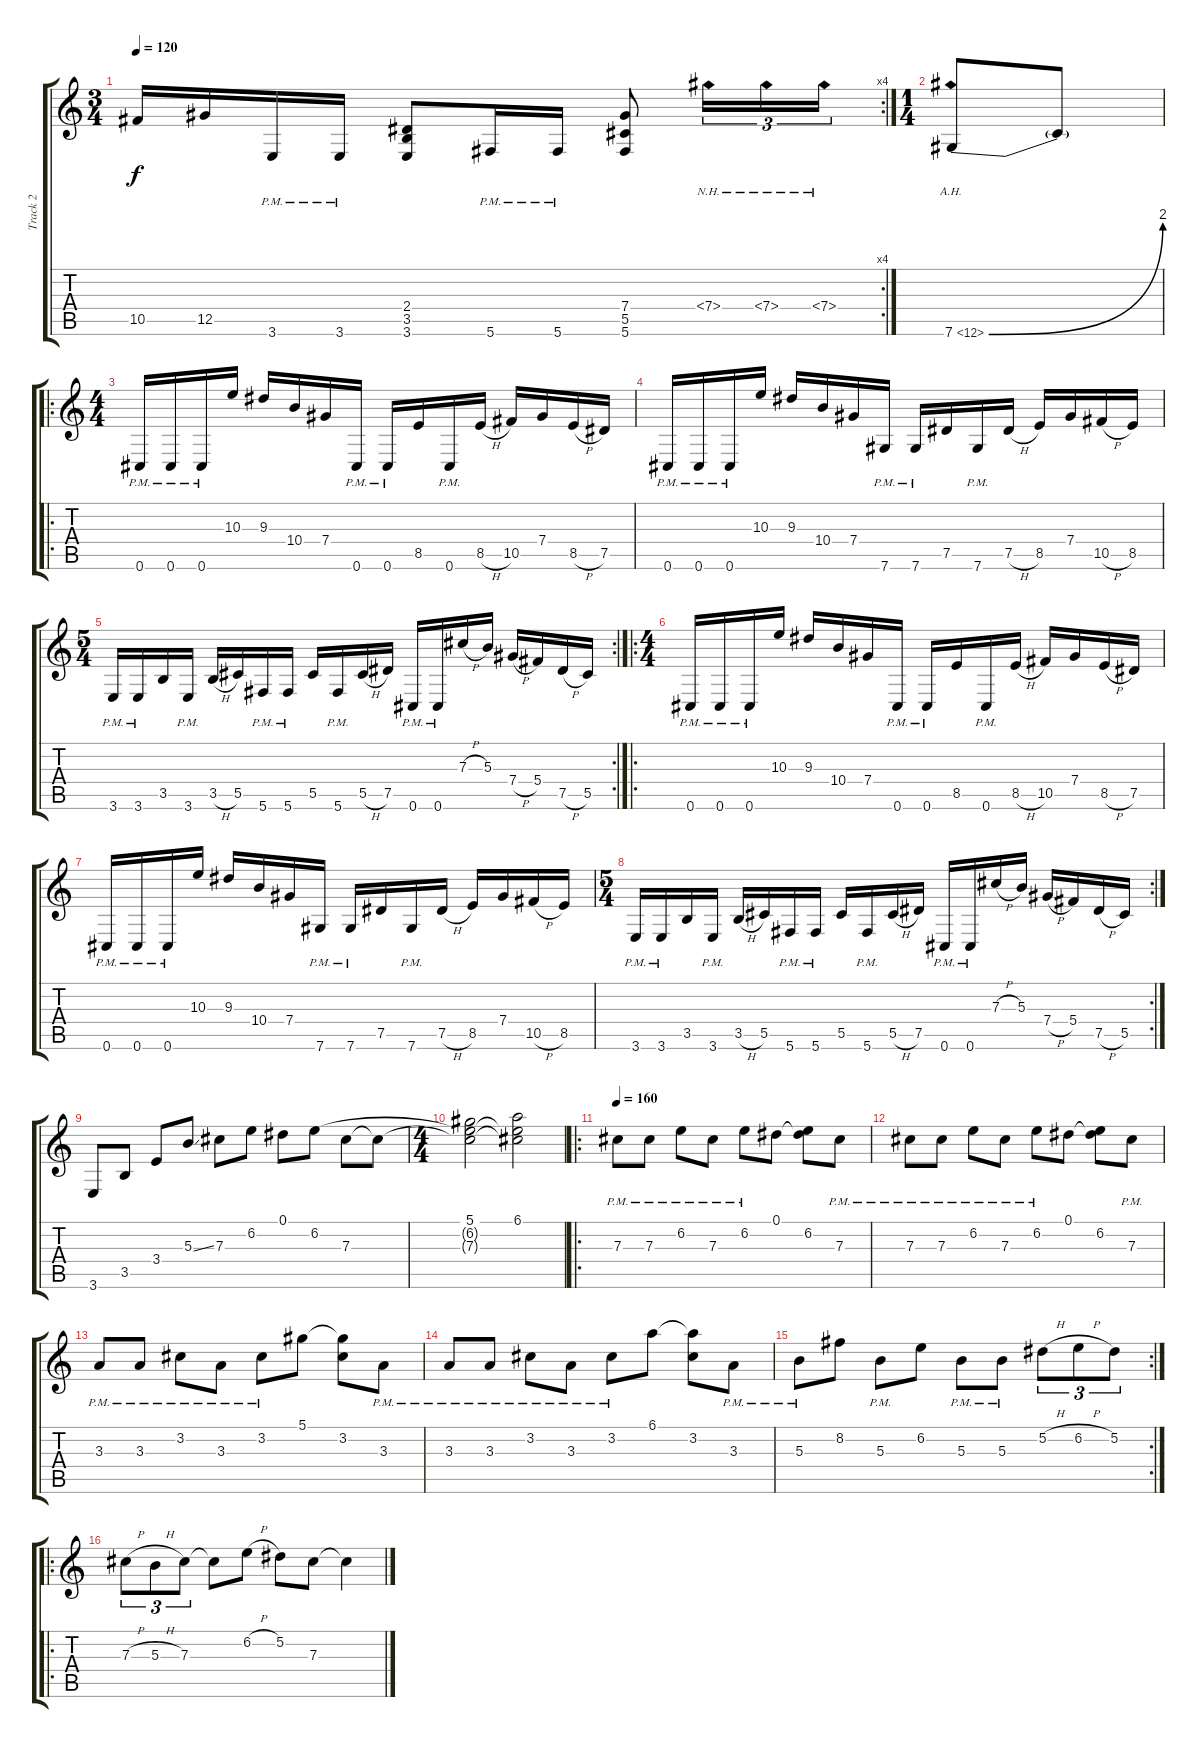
\track ("Track 2" "Track 2") {instrument distortionguitar}
\staff {score tabs}
\tuning (Eb4 Bb3 Gb3 Db3 Ab2 Db2) {hide}
\rc 4
\ts (3 4)
\tempo 120
\clef g2
\ks c
10.5.16{dy f} 12.5.16 3.6{pm}.16 3.6{pm}.16 (2.4 3.5 3.6).8 5.6{pm}.16 5.6{pm}.16 (7.4 5.5 5.6).8 7.4{nh}.16{tu (3 2)} 7.4{nh}.16{tu (3 2)} 7.4{nh}.16{tu (3 2)} |
\ts (1 4)
7.6{be (bend 0 0 60 8) ah 5}.8 7.6{t}.8 |
\ro
\ts (4 4)
0.6{pm}.16 0.6{pm}.16 0.6{pm}.16 10.3.16 9.3.16 10.4.16 7.4.16 0.6{pm}.16 0.6{pm}.16 8.5.16 0.6{pm}.16 8.5{h}.16 10.5.16 7.4.16 8.5{h}.16 7.5.16 |
0.6{pm}.16 0.6{pm}.16 0.6{pm}.16 10.3.16 9.3.16 10.4.16 7.4.16 7.6{pm}.16 7.6{pm}.16 7.5.16 7.6{pm}.16 7.5{h}.16 8.5.16 7.4.16 10.5{h}.16 8.5.16 |
\rc 2
\ts (5 4)
3.6{pm}.16 3.6{pm}.16 3.5.16 3.6{pm}.16 3.5{h}.16 5.5.16 5.6{pm}.16 5.6{pm}.16 5.5.16 5.6{pm}.16 5.5{h}.16 7.5.16 0.6{pm}.16 0.6{pm}.16 7.3{h}.16 5.3.16 7.4{h}.16 5.4.16 7.5{h}.16 5.5.16 |
\ro
\ts (4 4)
0.6{pm}.16 0.6{pm}.16 0.6{pm}.16 10.3.16 9.3.16 10.4.16 7.4.16 0.6{pm}.16 0.6{pm}.16 8.5.16 0.6{pm}.16 8.5{h}.16 10.5.16 7.4.16 8.5{h}.16 7.5.16 |
0.6{pm}.16 0.6{pm}.16 0.6{pm}.16 10.3.16 9.3.16 10.4.16 7.4.16 7.6{pm}.16 7.6{pm}.16 7.5.16 7.6{pm}.16 7.5{h}.16 8.5.16 7.4.16 10.5{h}.16 8.5.16 |
\rc 2
\ts (5 4)
3.6{pm}.16 3.6{pm}.16 3.5.16 3.6{pm}.16 3.5{h}.16 5.5.16 5.6{pm}.16 5.6{pm}.16 5.5.16 5.6{pm}.16 5.5{h}.16 7.5.16 0.6{pm}.16 0.6{pm}.16 7.3{h}.16 5.3.16 7.4{h}.16 5.4.16 7.5{h}.16 5.5.16 |
3.6.8 3.5.8 3.4.8 5.3{ss}.8 7.3.8 6.2.8 0.1.8 6.2.8 7.3.8 7.3{t}.8 |
\ts (4 4)
(5.1 6.2{t} 7.3{t}).2 (6.1 6.2{t} 7.3{t}).2 |
\ro
\tempo 160
7.3{pm}.8 7.3{pm}.8 6.2{pm}.8 7.3{pm}.8 6.2{pm}.8 0.1.8 (0.1{t} 6.2).8 7.3{pm}.8 |
7.3{pm}.8 7.3{pm}.8 6.2{pm}.8 7.3{pm}.8 6.2{pm}.8 0.1.8 (0.1{t} 6.2).8 7.3{pm}.8 |
3.3{pm}.8 3.3{pm}.8 3.2{pm}.8 3.3{pm}.8 3.2{pm}.8 5.1.8 (5.1{t} 3.2).8 3.3{pm}.8 |
3.3{pm}.8 3.3{pm}.8 3.2{pm}.8 3.3{pm}.8 3.2{pm}.8 6.1.8 (6.1{t} 3.2).8 3.3{pm}.8 |
\rc 2
5.3{pm}.8 8.2.8 5.3{pm}.8 6.2.8 5.3{pm}.8 5.3{pm}.8 5.2{h}.8{tu (3 2)} 6.2{h}.8{tu (3 2)} 5.2.8{tu (3 2)} |
\ro
7.3{h}.8{tu (3 2)} 5.3{h}.8{tu (3 2)} 7.3.8{tu (3 2)} 7.3{t}.8 6.2{h}.8 5.2.8 7.3.8 7.3{t}.4
